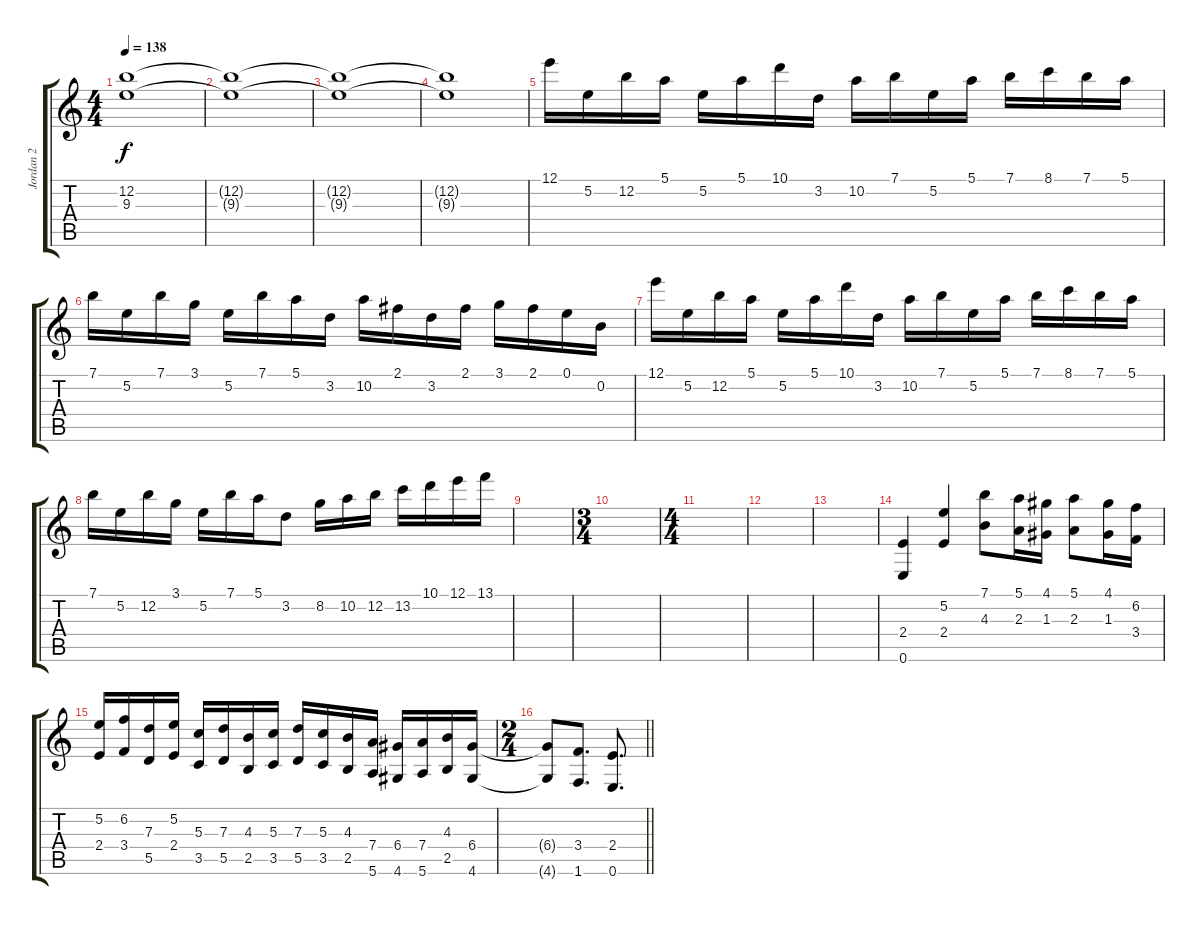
\track ("Jordan 2" "Jordan 2") {instrument distortionguitar}
\staff {score tabs}
\tuning (E4 B3 G3 D3 A2 E2) {hide}
\ts (4 4)
\tempo 138
\clef g2
\ks c
(12.2 9.3).1{dy f} |
(12.2{t} 9.3{t}).1 |
(12.2{t} 9.3{t}).1 |
(12.2{t} 9.3{t}).1 |
12.1.16{volume 11 instrument lead1square} 5.2.16 12.2.16 5.1.16 5.2.16 5.1.16 10.1.16 3.2.16 10.2.16 7.1.16 5.2.16 5.1.16 7.1.16 8.1.16 7.1.16 5.1.16 |
7.1.16 5.2.16 7.1.16 3.1.16 5.2.16 7.1.16 5.1.16 3.2.16 10.2.16 2.1.16 3.2.16 2.1.16 3.1.16 2.1.16 0.1.16 0.2.16 |
12.1.16 5.2.16 12.2.16 5.1.16 5.2.16 5.1.16 10.1.16 3.2.16 10.2.16 7.1.16 5.2.16 5.1.16 7.1.16 8.1.16 7.1.16 5.1.16 |
7.1.16 5.2.16 12.2.16 3.1.16 5.2.16 7.1.16 5.1.16 3.2.8 8.2.16 10.2.16 12.2.16 13.2.16 10.1.16 12.1.16 13.1.16 |
|
\ts (3 4)
|
\ts (4 4)
|
|
|
(2.4 0.6).4{volume 10 instrument pad5bowed} (5.2 2.4).4 (7.1 4.3).8 (5.1 2.3).16 (4.1 1.3).16 (5.1 2.3).8 (4.1 1.3).16 (6.2 3.4).16 |
(5.2 2.4).16 (6.2 3.4).16 (7.3 5.5).16 (5.2 2.4).16 (5.3 3.5).16 (7.3 5.5).16 (4.3 2.5).16 (5.3 3.5).16 (7.3 5.5).16 (5.3 3.5).16 (4.3 2.5).16 (7.4 5.6).16 (6.4 4.6).16 (7.4 5.6).16 (4.3 2.5).16 (6.4 4.6).16 |
\ts (2 4)
\barLineRight lightlight
(6.4{t} 4.6{t}).8 (3.4 1.6).8{d} (2.4 0.6).8{d}
